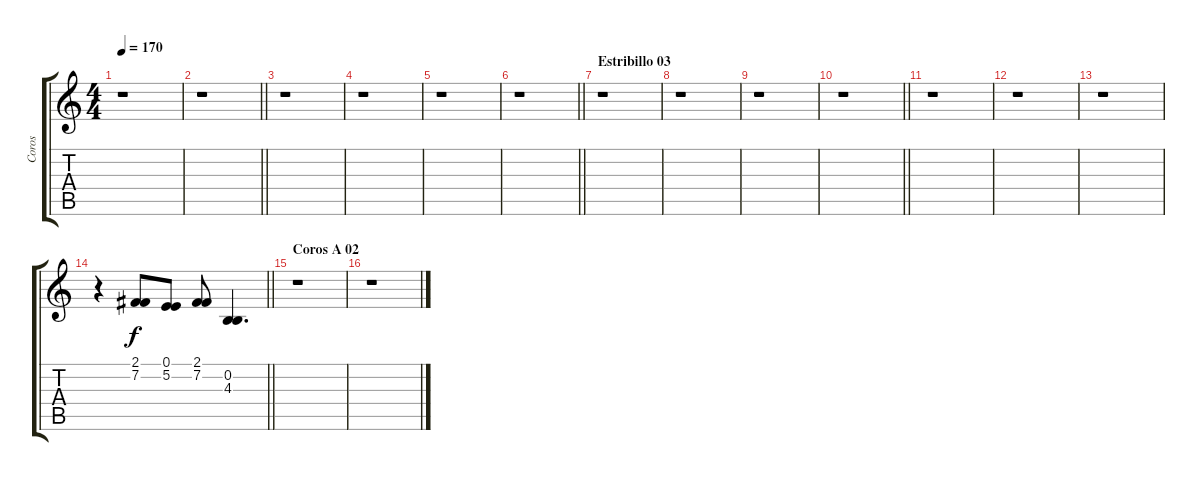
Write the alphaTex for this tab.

\track ("Coros" "Coros") {instrument synthvoice}
\staff {score tabs}
\tuning (E4 B3 G3 D3 A2 E2) {hide}
\ts (4 4)
\tempo 170
\clef g2
\ks c
r.1{dy f} |
\barLineRight lightlight
r.1 |
r.1 |
r.1 |
r.1 |
\barLineRight lightlight
r.1 |
\section ("" "Estribillo 03")
r.1 |
r.1 |
r.1 |
\barLineRight lightlight
r.1 |
r.1 |
r.1 |
r.1 |
\barLineRight lightlight
r.4 (2.1 7.2).8 (0.1 5.2).8 (2.1 7.2).8 (0.2 4.3).4{d} |
\section ("" "Coros A 02")
r.1 |
r.1
